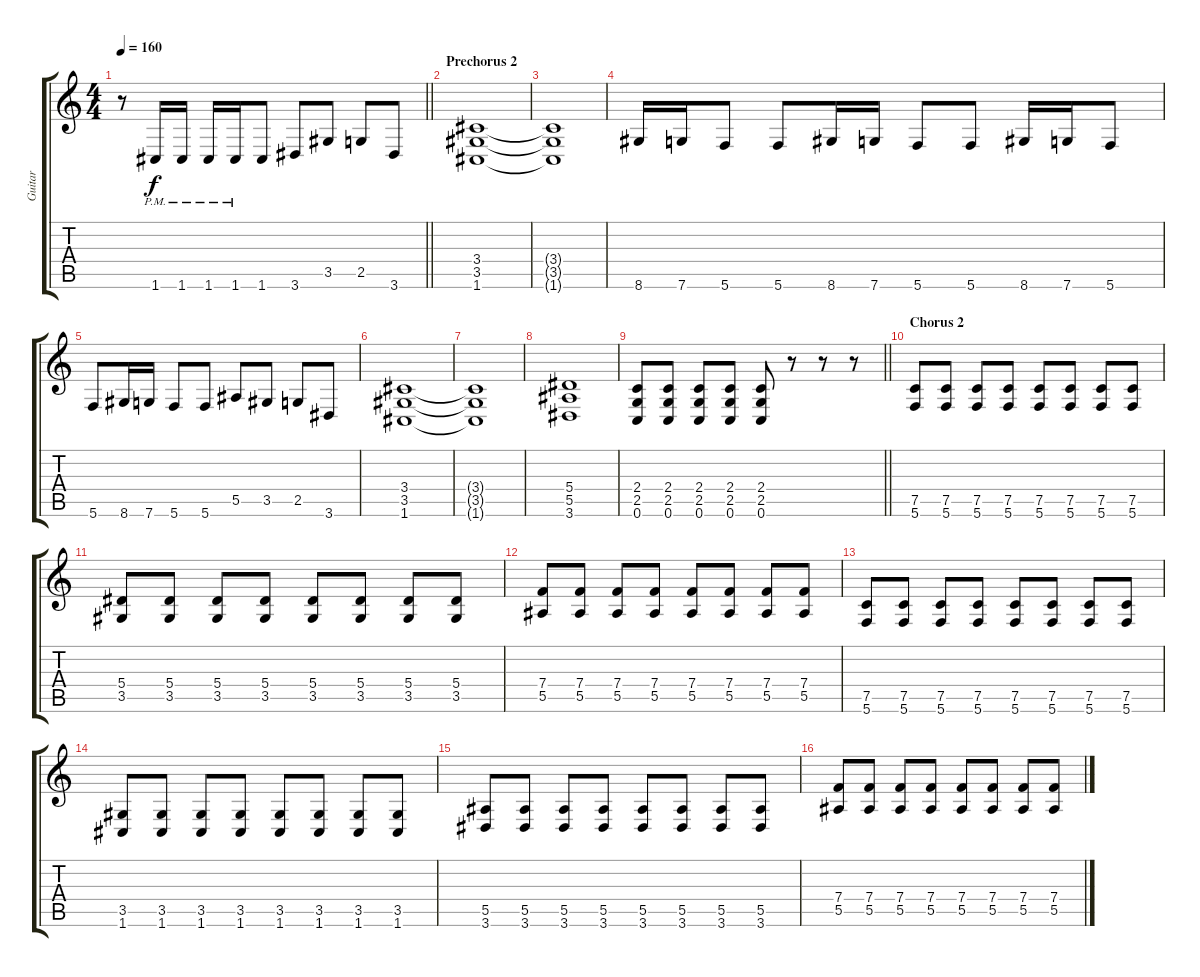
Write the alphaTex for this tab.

\track ("Guitar" "Guitar") {instrument distortionguitar}
\staff {score tabs}
\tuning (C4 G3 Eb3 Bb2 F2 C2) {hide}
\ts (4 4)
\tempo 160
\clef g2
\barLineRight lightlight
\ks c
r.8{dy f} 1.6{pm}.16 1.6{pm}.16 1.6{pm}.16 1.6{pm}.16 1.6.8 3.6.8 3.5.8 2.5.8 3.6.8 |
\section ("" "Prechorus 2")
(3.4 3.5 1.6).1 |
(3.4{t} 3.5{t} 1.6{t}).1 |
8.6.16 7.6.16 5.6.8 5.6.8 8.6.16 7.6.16 5.6.8 5.6.8 8.6.16 7.6.16 5.6.8 |
5.6.8 8.6.16 7.6.16 5.6.8 5.6.8 5.5.8 3.5.8 2.5.8 3.6.8 |
(3.4 3.5 1.6).1 |
(3.4{t} 3.5{t} 1.6{t}).1 |
(5.4 5.5 3.6).1 |
\barLineRight lightlight
(2.4 2.5 0.6).8 (2.4 2.5 0.6).8 (2.4 2.5 0.6).8 (2.4 2.5 0.6).8 (2.4 2.5 0.6).8 r.8 r.8 r.8 |
\section ("" "Chorus 2")
(7.5 5.6).8 (7.5 5.6).8 (7.5 5.6).8 (7.5 5.6).8 (7.5 5.6).8 (7.5 5.6).8 (7.5 5.6).8 (7.5 5.6).8 |
(5.4 3.5).8 (5.4 3.5).8 (5.4 3.5).8 (5.4 3.5).8 (5.4 3.5).8 (5.4 3.5).8 (5.4 3.5).8 (5.4 3.5).8 |
(7.4 5.5).8 (7.4 5.5).8 (7.4 5.5).8 (7.4 5.5).8 (7.4 5.5).8 (7.4 5.5).8 (7.4 5.5).8 (7.4 5.5).8 |
(7.5 5.6).8 (7.5 5.6).8 (7.5 5.6).8 (7.5 5.6).8 (7.5 5.6).8 (7.5 5.6).8 (7.5 5.6).8 (7.5 5.6).8 |
(3.5 1.6).8 (3.5 1.6).8 (3.5 1.6).8 (3.5 1.6).8 (3.5 1.6).8 (3.5 1.6).8 (3.5 1.6).8 (3.5 1.6).8 |
(5.5 3.6).8 (5.5 3.6).8 (5.5 3.6).8 (5.5 3.6).8 (5.5 3.6).8 (5.5 3.6).8 (5.5 3.6).8 (5.5 3.6).8 |
(7.4 5.5).8 (7.4 5.5).8 (7.4 5.5).8 (7.4 5.5).8 (7.4 5.5).8 (7.4 5.5).8 (7.4 5.5).8 (7.4 5.5).8
